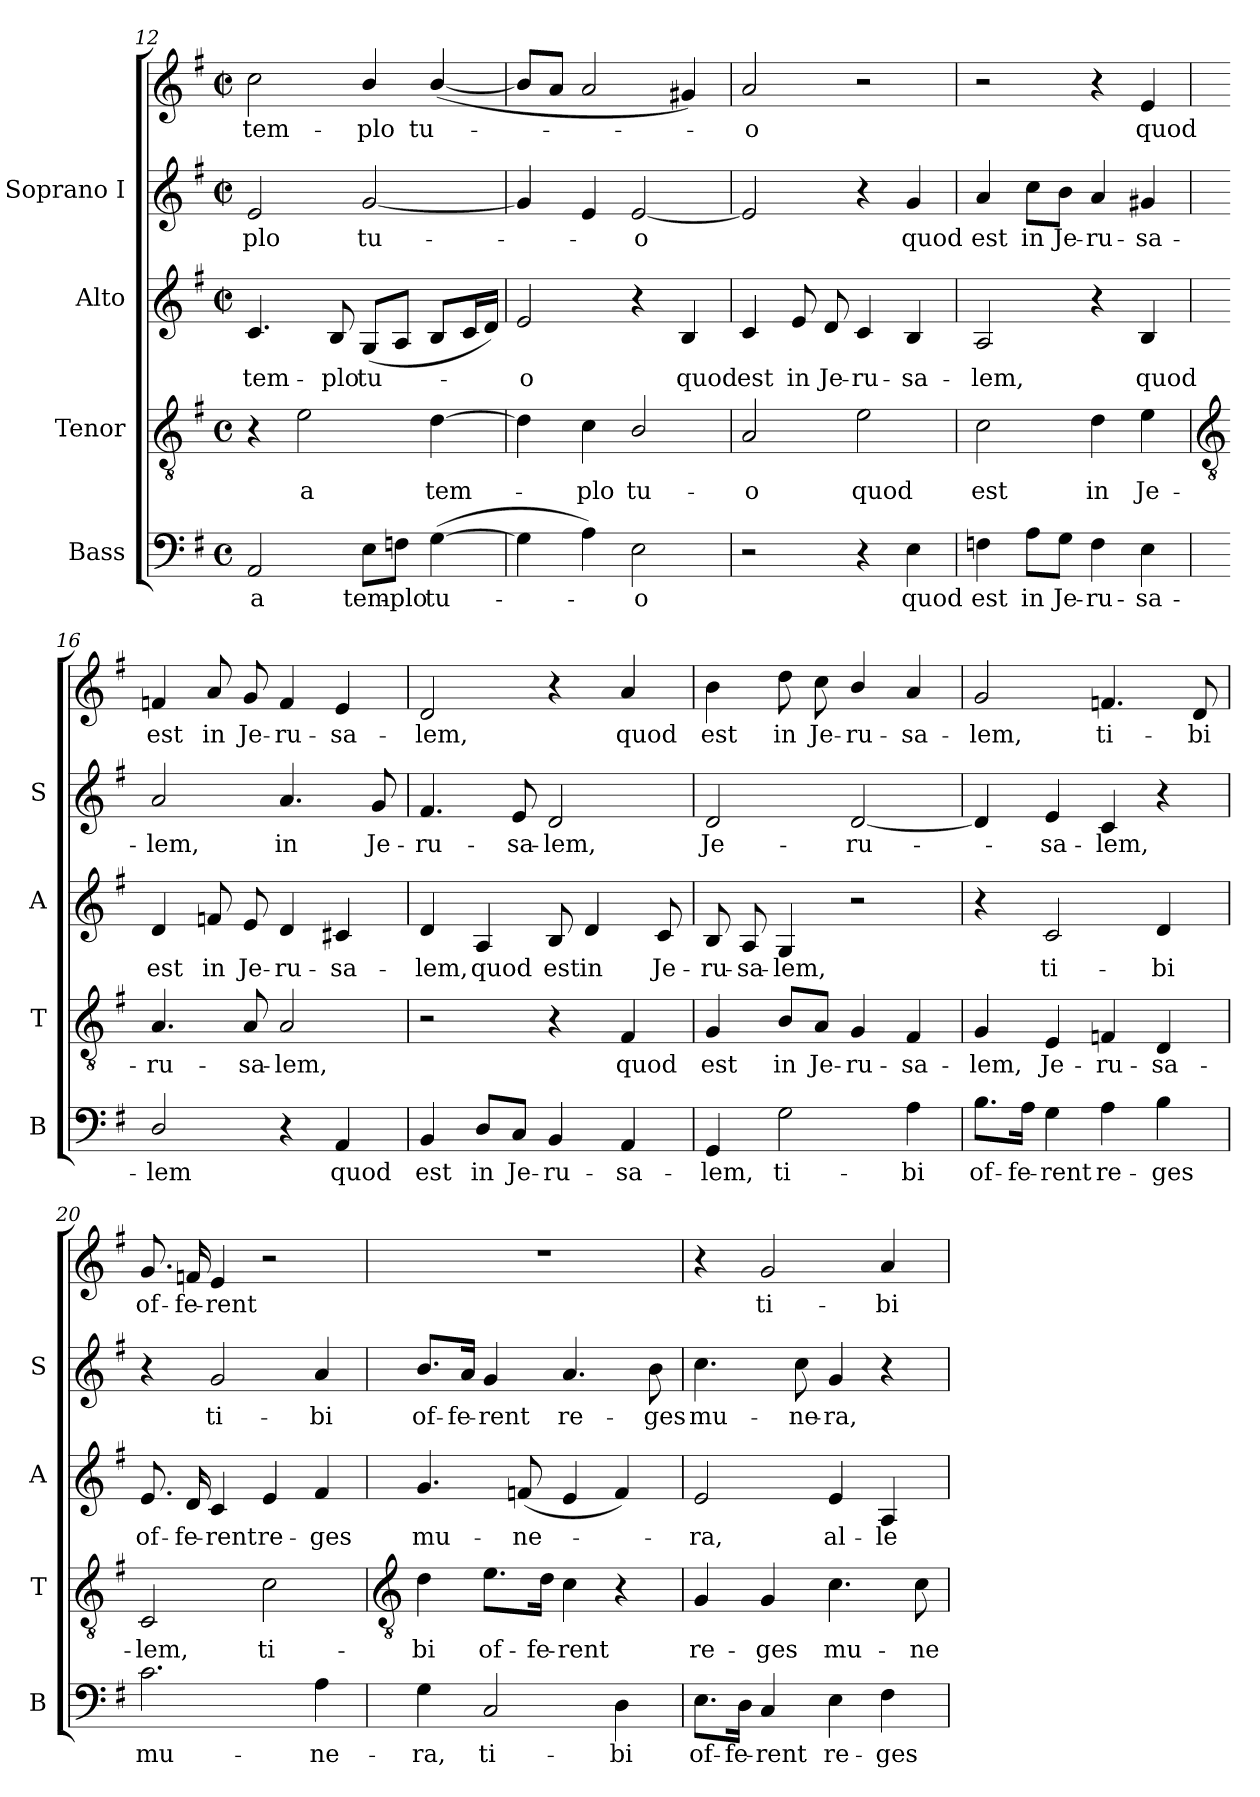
**kern	**text	**kern	**text	**kern	**text	**kern	**text	**kern	**text
*part4	*part4	*part3	*part3	*part2	*part2	*part1	*part1	*part1	*part1
*staff5	*staff5	*staff4	*staff4	*staff3	*staff3	*staff2	*staff2	*staff1	*staff1
*I"Bass	*	*I"Tenor	*	*I"Alto	*	*I"Soprano I	*	*	*
*I'B	*	*I'T	*	*I'A	*	*I'S	*	*	*
*clefF4	*	*clefGv2	*	*clefG2	*	*clefG2	*	*clefG2	*
*k[f#]	*	*k[f#]	*	*k[f#]	*	*k[f#]	*	*k[f#]	*
*G:	*	*G:	*	*G:	*	*G:	*	*G:	*
*M4/4	*	*M4/4	*	*M2/2	*	*M2/2	*	*M2/2	*
*met(c)	*	*met(c)	*	*met(c|)	*	*met(c|)	*	*met(c|)	*
=12	=12	=12	=12	=12	=12	=12	=12	=12	=12
!	!LO:LY:b	!	!	!	!LO:LY:b	!	!LO:LY:b	!	!LO:LY:b
2AA	a	4r	.	4.c	tem-	2e	plo	2cc	-tem-
!	!	!	!LO:LY:b	!	!	!	!	!	!
.	.	2e	a	.	.	.	.	.	.
!	!	!	!	!	!LO:LY:b	!	!	!	!
.	.	.	.	8B	-plo	.	.	.	.
!	!LO:LY:b	!	!	!	!LO:LY:b	!	!LO:LY:b	!	!LO:LY:b
8E\L	tem-	.	.	(<8GL	tu-	[2g	tu-	4b/	-plo
!	!LO:LY:b	!	!	!	!	!	!	!	!
8Fn\J	-plo	.	.	8AJ	.	.	.	.	.
!	!LO:LY:b	!	!LO:LY:b	!	!	!	!	!	!LO:LY:b
(>[4G	tu-	[4d	tem-	8BL	.	.	.	(<[4b/	tu-
.	.	.	.	16cL	.	.	.	.	.
.	.	.	.	16dJJ)	.	.	.	.	.
=13	=13	=13	=13	=13	=13	=13	=13	=13	=13
!	!	!	!	!	!LO:LY:b	!	!	!	!
4G]	.	4d]	.	2e	o	4g]	.	8bL]	.
.	.	.	.	.	.	.	.	8aJ	.
!	!	!	!LO:LY:b	!	!	!	!	!	!
4A)	.	4c	plo	.	.	4e	.	2a	.
!	!LO:LY:b	!	!LO:LY:b	!	!	!	!LO:LY:b	!	!
2E	o	2B/	tu-	4r	.	[2e	o	.	.
!	!	!	!	!	!LO:LY:b	!	!	!	!
.	.	.	.	4B	quod	.	.	4g#X)	.
=14	=14	=14	=14	=14	=14	=14	=14	=14	=14
!	!	!	!LO:LY:b	!	!LO:LY:b	!	!	!	!LO:LY:b
2r	.	2A	-o	4c	est	2e]	.	2a	o
!	!	!	!	!	!LO:LY:b	!	!	!	!
.	.	.	.	8e	in	.	.	.	.
!	!	!	!	!	!LO:LY:b	!	!	!	!
.	.	.	.	8d	Je-	.	.	.	.
!	!	!	!LO:LY:b	!	!LO:LY:b	!	!	!	!
4r	.	2e	quod	4c	-ru-	4r	.	2r	.
!	!LO:LY:b	!	!	!	!LO:LY:b	!	!LO:LY:b	!	!
4E	quod	.	.	4B	-sa-	4g	quod	.	.
=15	=15	=15	=15	=15	=15	=15	=15	=15	=15
!	!LO:LY:b	!	!LO:LY:b	!	!LO:LY:b	!	!LO:LY:b	!	!
4Fn	est	2c	est	2A	-lem,	4a	est	2r	.
!	!LO:LY:b	!	!	!	!	!	!LO:LY:b	!	!
8A\L	in	.	.	.	.	8cc\L	in	.	.
!	!LO:LY:b	!	!	!	!	!	!LO:LY:b	!	!
8G\J	Je-	.	.	.	.	8b\J	Je-	.	.
!	!LO:LY:b	!	!LO:LY:b	!	!	!	!LO:LY:b	!	!
4F	-ru-	4d	in	4r	.	4a	-ru-	4r	.
!	!LO:LY:b	!	!LO:LY:b	!	!LO:LY:b	!	!LO:LY:b	!	!LO:LY:b
4E	-sa-	4e	Je-	4B	quod	4g#X	-sa-	4e	quod
!!LO:LB:g=z
=16	=16	=16	=16	=16	=16	=16	=16	=16	=16
*	*	*clefGv2	*	*	*	*	*	*	*
!	!LO:LY:b	!	!LO:LY:b	!	!LO:LY:b	!	!LO:LY:b	!	!LO:LY:b
2D/	-lem	4.A	-ru-	4d	est	2a	-lem,	4fn	-est
!	!	!	!	!	!LO:LY:b	!	!	!	!LO:LY:b
.	.	.	.	8fn	in	.	.	8a	in
!	!	!	!LO:LY:b	!	!LO:LY:b	!	!	!	!LO:LY:b
.	.	8A	-sa-	8e	Je-	.	.	8g	Je-
!	!	!	!LO:LY:b	!	!LO:LY:b	!	!LO:LY:b	!	!LO:LY:b
4r	.	2A	-lem,	4d	-ru-	4.a	in	4f	-ru-
!	!LO:LY:b	!	!	!	!LO:LY:b	!	!	!	!LO:LY:b
4AA	quod	.	.	4c#X	-sa-	.	.	4e	-sa-
!	!	!	!	!	!	!	!LO:LY:b	!	!
.	.	.	.	.	.	8g	Je-	.	.
=17	=17	=17	=17	=17	=17	=17	=17	=17	=17
!	!LO:LY:b	!	!	!	!LO:LY:b	!	!LO:LY:b	!	!LO:LY:b
4BB	est	2r	.	4d	-lem,	4.f#	ru-	2d	-lem,
!	!LO:LY:b	!	!	!	!LO:LY:b	!	!	!	!
8D/L	in	.	.	4A	quod	.	.	.	.
!	!LO:LY:b	!	!	!	!	!	!LO:LY:b	!	!
8C/J	Je-	.	.	.	.	8e	-sa-	.	.
!	!LO:LY:b	!	!	!	!LO:LY:b	!	!LO:LY:b	!	!
4BB	-ru-	4r	.	8B	est	2d	-lem,	4r	.
!	!	!	!	!	!LO:LY:b	!	!	!	!
.	.	.	.	4d	in	.	.	.	.
!	!LO:LY:b	!	!LO:LY:b	!	!	!	!	!	!LO:LY:b
4AA	-sa-	4F#	quod	.	.	.	.	4a	quod
!	!	!	!	!	!LO:LY:b	!	!	!	!
.	.	.	.	8c	Je-	.	.	.	.
=18	=18	=18	=18	=18	=18	=18	=18	=18	=18
!	!LO:LY:b	!	!LO:LY:b	!	!LO:LY:b	!	!LO:LY:b	!	!LO:LY:b
4GG	-lem,	4G	est	8B	-ru-	2d	-Je-	4b	est
!	!	!	!	!	!LO:LY:b	!	!	!	!
.	.	.	.	8A	-sa-	.	.	.	.
!	!LO:LY:b	!	!LO:LY:b	!	!LO:LY:b	!	!	!	!LO:LY:b
2G	ti-	8B/L	in	4G	-lem,	.	.	8dd	in
!	!	!	!LO:LY:b	!	!	!	!	!	!LO:LY:b
.	.	8A/J	Je-	.	.	.	.	8cc	Je-
!	!	!	!LO:LY:b	!	!	!	!LO:LY:b	!	!LO:LY:b
.	.	4G	-ru-	2r	.	[2d	-ru-	4b/	-ru-
!	!LO:LY:b	!	!LO:LY:b	!	!	!	!	!	!LO:LY:b
4A	-bi	4F#	-sa-	.	.	.	.	4a	-sa-
=19	=19	=19	=19	=19	=19	=19	=19	=19	=19
!	!LO:LY:b	!	!LO:LY:b	!	!	!	!	!	!LO:LY:b
8.B\L	of-	4G	-lem,	4r	.	4d]	.	2g	lem,
!	!LO:LY:b	!	!	!	!	!	!	!	!
16A\Jk	-fe-	.	.	.	.	.	.	.	.
!	!LO:LY:b	!	!LO:LY:b	!	!LO:LY:b	!	!LO:LY:b	!	!
4G	-rent	4E	Je-	2c	ti-	4e	sa-	.	.
!	!LO:LY:b	!	!LO:LY:b	!	!	!	!LO:LY:b	!	!LO:LY:b
4A	re-	4Fn	-ru-	.	.	4c	-lem,	4.fn	ti-
!	!LO:LY:b	!	!LO:LY:b	!	!LO:LY:b	!	!	!	!
4B	-ges	4D	-sa-	4d	-bi	4r	.	.	.
!	!	!	!	!	!	!	!	!	!LO:LY:b
.	.	.	.	.	.	.	.	8d	-bi
=20	=20	=20	=20	=20	=20	=20	=20	=20	=20
!	!LO:LY:b	!	!LO:LY:b	!	!LO:LY:b	!	!	!	!LO:LY:b
2.c	mu-	2C	-lem,	8.e	of-	4r	.	8.g	of-
!	!	!	!	!	!LO:LY:b	!	!	!	!LO:LY:b
.	.	.	.	16d	-fe-	.	.	16fn	-fe-
!	!	!	!	!	!LO:LY:b	!	!LO:LY:b	!	!LO:LY:b
.	.	.	.	4c	-rent	2g	ti-	4e	-rent
!	!	!	!LO:LY:b	!	!LO:LY:b	!	!	!	!
.	.	2c	ti-	4e	re-	.	.	2r	.
!	!LO:LY:b	!	!	!	!LO:LY:b	!	!LO:LY:b	!	!
4A	-ne-	.	.	4f#	-ges	4a	-bi	.	.
!!LO:LB:g=z
=21	=21	=21	=21	=21	=21	=21	=21	=21	=21
*	*	*clefGv2	*	*	*	*	*	*	*
!	!LO:LY:b	!	!LO:LY:b	!	!LO:LY:b	!	!LO:LY:b	!	!
4G	-ra,	4d	-bi	4.g	mu-	8.b/L	of-	1r	.
!	!	!	!	!	!	!	!LO:LY:b	!	!
.	.	.	.	.	.	16a/Jk	-fe-	.	.
!	!LO:LY:b	!	!LO:LY:b	!	!	!	!LO:LY:b	!	!
2C	ti-	8.e\L	of-	.	.	4g	-rent	.	.
!	!	!	!	!	!LO:LY:b	!	!	!	!
.	.	.	.	(<8fnL	-ne-	.	.	.	.
!	!	!	!LO:LY:b	!	!	!	!	!	!
.	.	16d\Jk	-fe-	.	.	.	.	.	.
!	!	!	!LO:LY:b	!	!	!	!LO:LY:b	!	!
.	.	4c	-rent	4e	.	4.a	re-	.	.
!	!LO:LY:b	!	!	!	!	!	!	!	!
4D	-bi	4r	.	4f)	.	.	.	.	.
!	!	!	!	!	!	!	!LO:LY:b	!	!
.	.	.	.	.	.	8b	-ges	.	.
=22	=22	=22	=22	=22	=22	=22	=22	=22	=22
!	!LO:LY:b	!	!LO:LY:b	!	!LO:LY:b	!	!LO:LY:b	!	!
8.E\L	of-	4G	re-	2e	ra,	4.cc	mu-	4r	.
!	!LO:LY:b	!	!	!	!	!	!	!	!
16D\Jk	-fe-	.	.	.	.	.	.	.	.
!	!LO:LY:b	!	!LO:LY:b	!	!	!	!	!	!LO:LY:b
4C	-rent	4G	-ges	.	.	.	.	2g	ti-
!	!	!	!	!	!	!	!LO:LY:b	!	!
.	.	.	.	.	.	8cc	-ne-	.	.
!	!LO:LY:b	!	!LO:LY:b	!	!LO:LY:b	!	!LO:LY:b	!	!
4E	re-	4.c	mu-	4e	al-	4g	-ra,	.	.
!	!LO:LY:b	!	!	!	!LO:LY:b	!	!	!	!LO:LY:b
4F#	-ges	.	.	4A	-le-	4r	.	4a	-bi
!	!	!	!LO:LY:b	!	!	!	!	!	!
.	.	8c	-ne-	.	.	.	.	.	.
=	=	=	=	=	=	=	=	=	=
*-	*-	*-	*-	*-	*-	*-	*-	*-	*-
